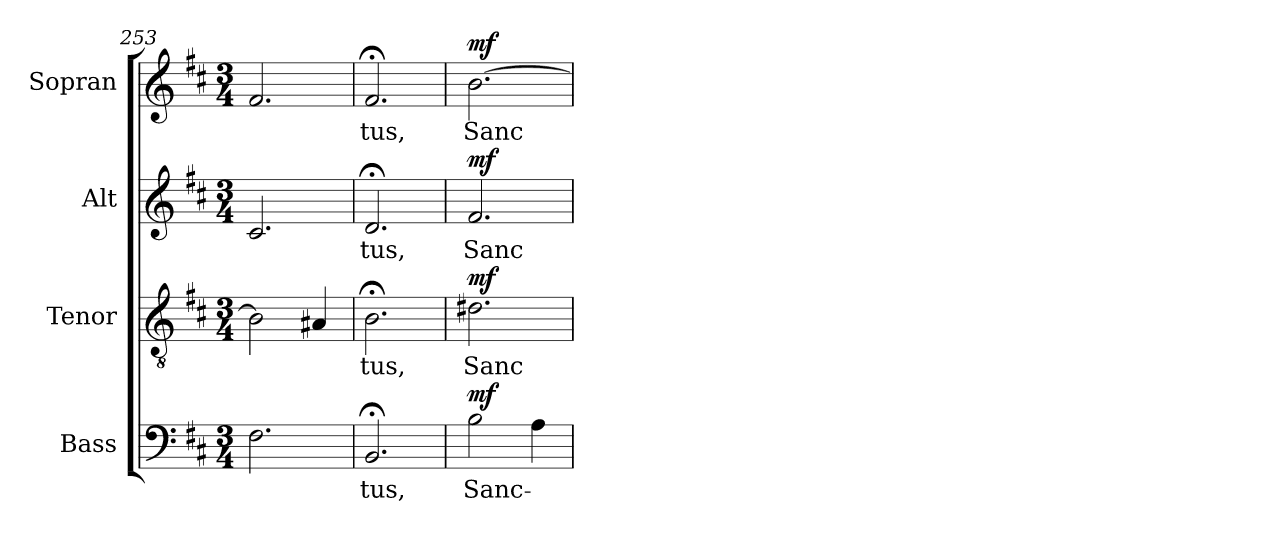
**kern	**text	**dynam	**kern	**text	**dynam	**kern	**text	**dynam	**kern	**text	**dynam
*part4	*part4	*part4	*part3	*part3	*part3	*part2	*part2	*part2	*part1	*part1	*part1
*staff4	*staff4	*staff4	*staff3	*staff3	*staff3	*staff2	*staff2	*staff2	*staff1	*staff1	*staff1
*I"Bass	*	*	*I"Tenor	*	*	*I"Alt	*	*	*I"Sopran	*	*
*I'B.	*	*	*I'T.	*	*	*I'A.	*	*	*I'S.	*	*
*clefF4	*	*	*clefGv2	*	*	*clefG2	*	*	*clefG2	*	*
*k[f#c#]	*	*	*k[f#c#]	*	*	*k[f#c#]	*	*	*k[f#c#]	*	*
*D:	*	*	*D:	*	*	*D:	*	*	*D:	*	*
*M3/4	*	*	*M3/4	*	*	*M3/4	*	*	*M3/4	*	*
=253	=253	=253	=253	=253	=253	=253	=253	=253	=253	=253	=253
2.F#\	.	.	2B\]	.	.	2.c#/	.	.	2.f#/	.	.
.	.	.	4A#X/	.	.	.	.	.	.	.	.
=254	=254	=254	=254	=254	=254	=254	=254	=254	=254	=254	=254
!	!LO:LY:b	!	!	!LO:LY:b	!	!	!LO:LY:b	!	!	!LO:LY:b	!
2.BB;</	-tus,	.	2.B;<\	-tus,	.	2.d;</	-tus,	.	2.f#;</	-tus,	.
!!LO:LB:g=z
=255	=255	=255	=255	=255	=255	=255	=255	=255	=255	=255	=255
!	!LO:LY:b	!LO:DY:a	!	!LO:LY:b	!LO:DY:a	!	!LO:LY:b	!LO:DY:a	!	!LO:LY:b	!LO:DY:a
2B\	Sanc-	mf	2.d#X\	Sanc-	mf	2.f#/	Sanc-	mf	[2.b\	Sanc-	mf
4A\	.	.	.	.	.	.	.	.	.	.	.
=	=	=	=	=	=	=	=	=	=	=	=
*-	*-	*-	*-	*-	*-	*-	*-	*-	*-	*-	*-
